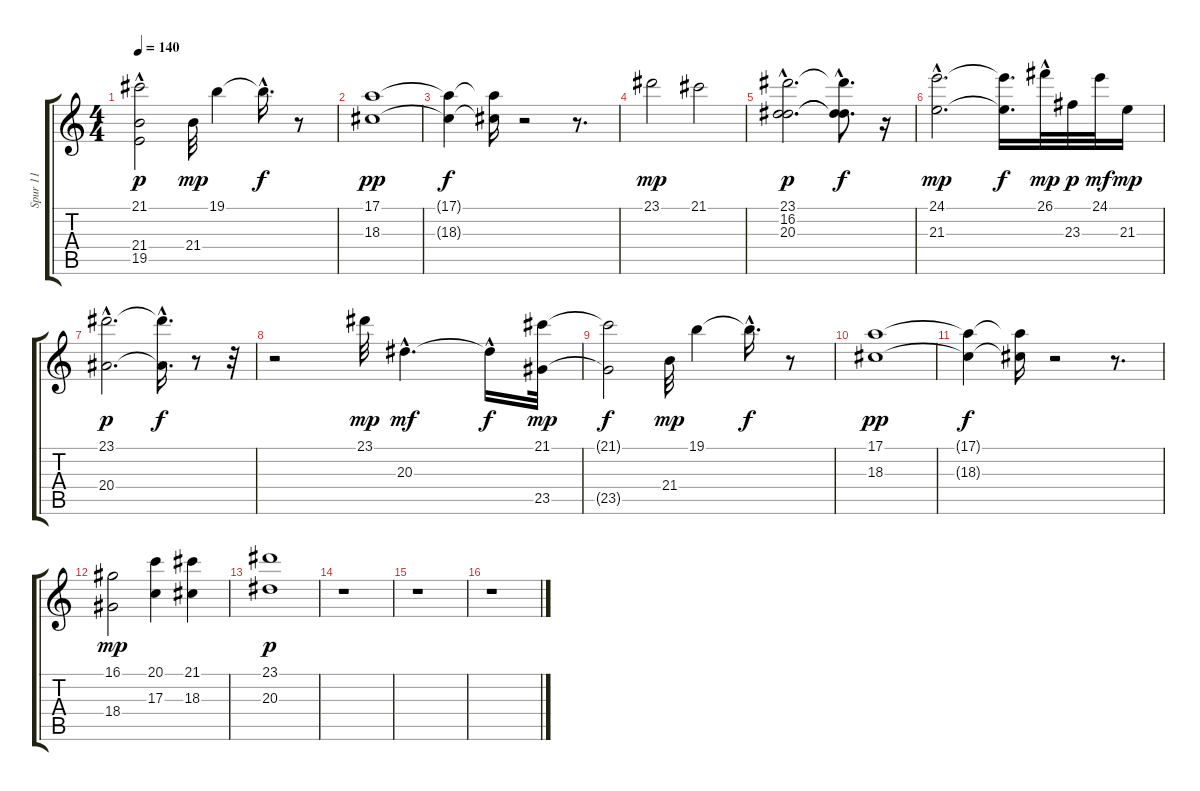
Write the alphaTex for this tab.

\track ("Spur 11" "Spur 11") {instrument stringensemble1}
\staff {score tabs}
\tuning (E4 B3 G3 D3 A2 E2) {hide}
\ts (4 4)
\tempo 140
\clef g2
\ks c
(21.1 21.4{hac} 19.5).2{dy p} 21.4.32{dy mp} 19.1.4 19.1{hac t}.16{d dy f} r.8 |
(17.1 18.3).1{dy pp} |
(17.1{t} 18.3{t}).4{dy f} (17.1{t} 18.3{t}).16 r.2 r.8{d} |
23.1.2{dy mp} 21.1.2 |
(23.1{hac} 16.2{hac} 20.3{hac}).2{d dy p} (23.1{hac t} 16.2{hac t} 20.3{hac t}).8{d dy f} r.16 |
(24.1{hac} 21.3{hac}).2{d dy mp} (24.1{t} 21.3{t}).16{d dy f} 26.1{hac}.32{dy mp} 23.3.32{dy p} 24.1.32{dy mf} 21.3.16{dy mp} |
(23.1{hac} 20.4{hac}).2{d dy p} (23.1{hac t} 20.4{t}).16{d dy f} r.8 r.32 |
r.2 23.1.32{dy mp} 20.3{hac}.4{d dy mf} 20.3{hac t}.16{dy f} (21.1 23.5).32{dy mp} |
(21.1{t} 23.5{t}).2{dy f} 21.4.32{dy mp} 19.1.4 19.1{hac t}.16{d dy f} r.8 |
(17.1 18.3).1{dy pp} |
(17.1{t} 18.3{t}).4{dy f} (17.1{t} 18.3{t}).16 r.2 r.8{d} |
(16.1 18.4).2{dy mp} (20.1 17.3).4 (21.1 18.3).4 |
(23.1 20.3).1{dy p} |
r.1 |
r.1 |
r.1
